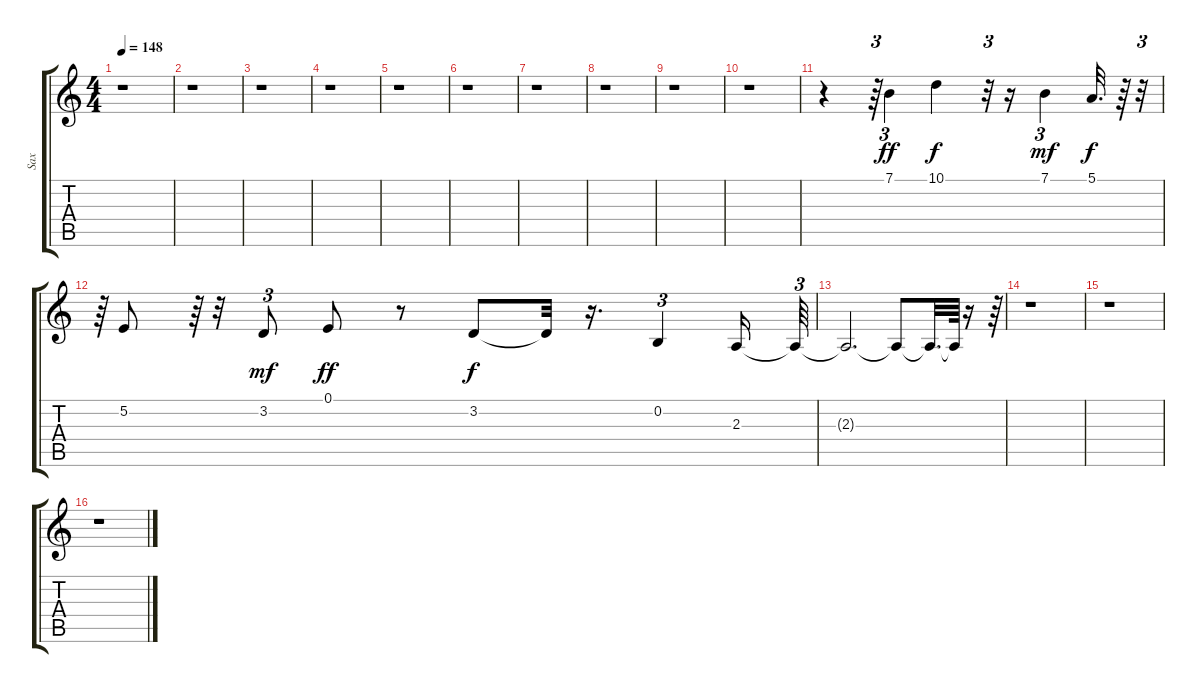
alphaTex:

\track ("Sax" "Sax") {instrument tenorsax}
\staff {score tabs}
\tuning (E4 B3 G3 D3 A2 E2) {hide}
\ts (4 4)
\tempo 148
\clef g2
\ks c
r.1{dy f} |
r.1 |
r.1 |
r.1 |
r.1 |
r.1 |
r.1 |
r.1 |
r.1 |
r.1 |
r.4 r.64{tu (3 2)} 7.1.4{tu (3 2) dy ff} 10.1.4{dy f} r.32{tu (3 2)} r.16 7.1.4{tu (3 2) dy mf} 5.1.32{d dy f} r.64 r.32{tu (3 2)} |
r.64{tu (3 2)} 5.2.8 r.64{tu (3 2)} r.32 3.2.8{tu (3 2) dy mf} 0.1.8{dy ff} r.8 3.2.8{dy f} 3.2{t}.32 r.16{d} 0.2.4{tu (3 2)} 2.3.16 2.3{t}.64{tu (3 2)} |
2.3{t}.2{d} 2.3{t}.8 2.3{t}.32{d} 2.3{t}.64 r.16 r.64{tu (3 2)} |
r.1 |
r.1 |
r.1
